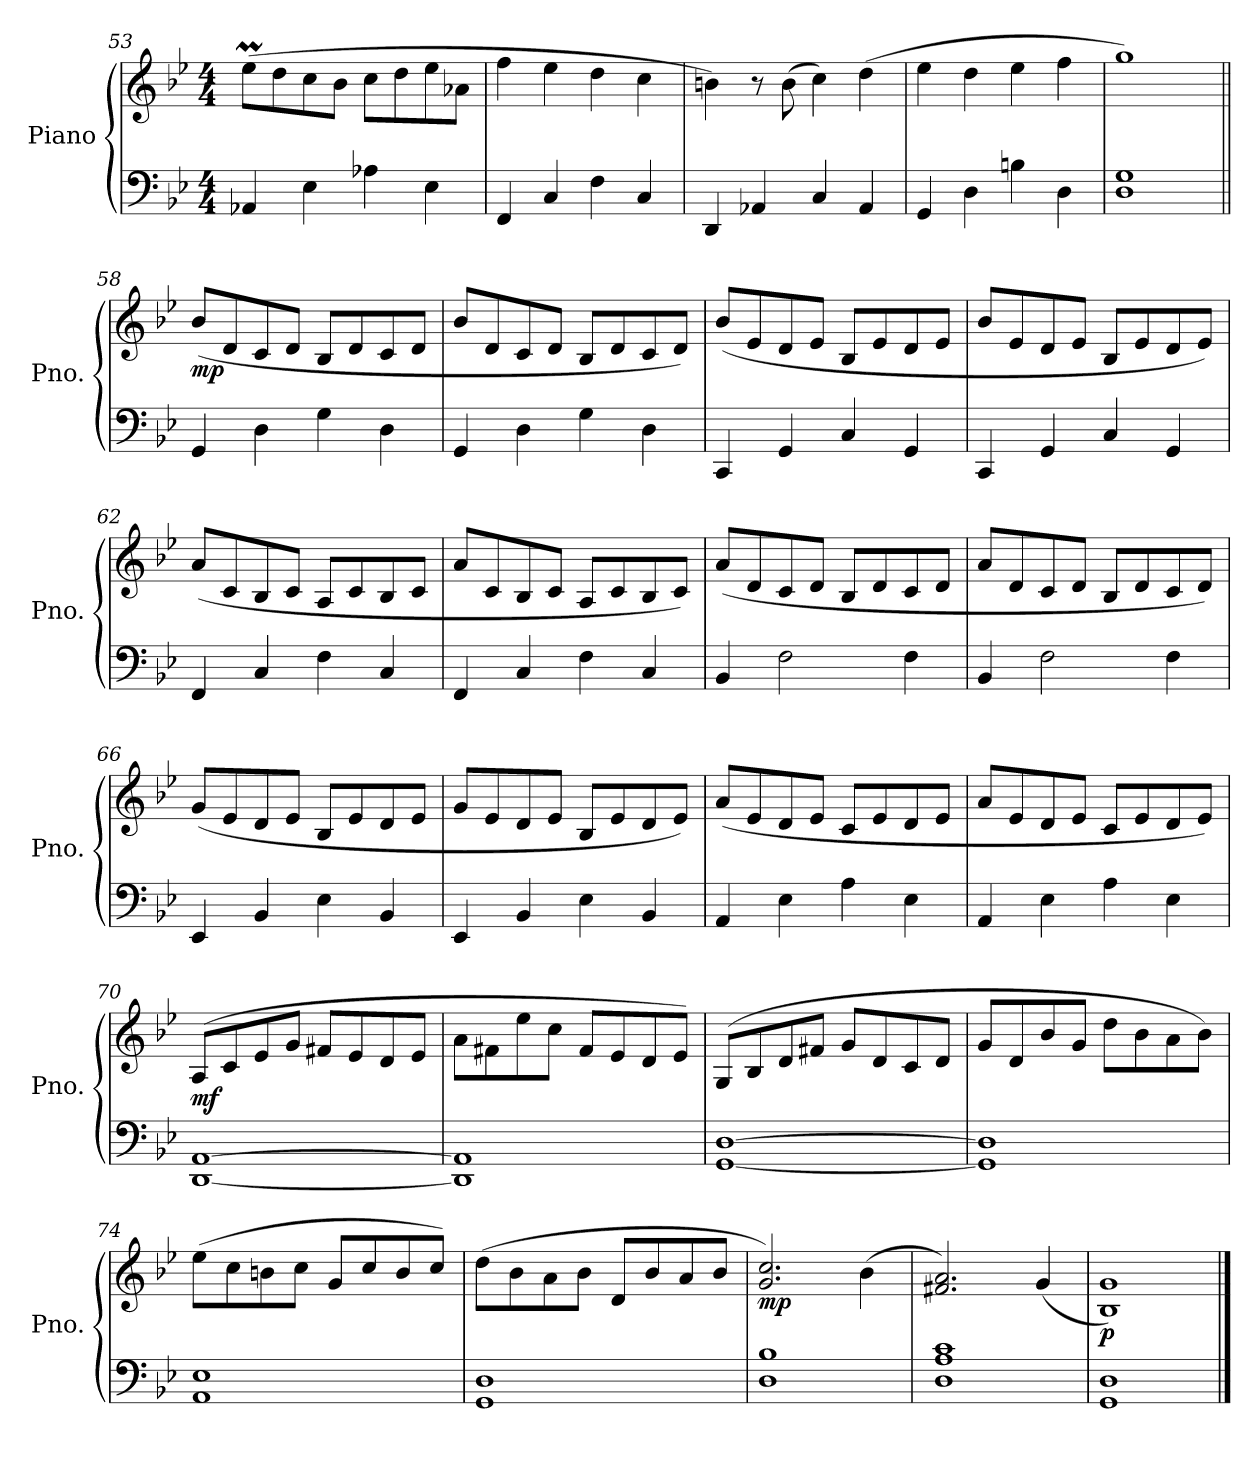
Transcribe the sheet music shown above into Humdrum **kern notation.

**kern	**kern	**dynam
*part1	*part1	*part1
*staff2	*staff1	*staff1/2
*I"Piano	*	*
*I'Pno.	*	*
*clefF4	*clefG2	*
*k[b-e-]	*k[b-e-]	*
*M4/4	*M4/4	*
=53	=53	=53
4AA-X/	(>8ee-M\L	.
.	8dd\	.
4E-\	8cc\	.
.	8b-\J	.
4A-X\	8cc\L	.
.	8dd\	.
4E-\	8ee-\	.
.	8a-X\J	.
=54	=54	=54
4FF/	4ff\	.
4C/	4ee-\	.
4F\	4dd\	.
4C/	4cc\	.
!!LO:PB:g=z
=55	=55	=55
4DD/	4bn\)	.
4AA-X/	8r	.
.	(>8b\	.
4C/	4cc\)	.
4AA-/	(>4dd\	.
=56	=56	=56
4GG/	4ee-\	.
4D\	4dd\	.
4Bn\	4ee-\	.
4D\	4ff\	.
=57	=57	=57
1D 1G	1gg)	.
=58||	=58||	=58||
!	!	!LO:DY:b
4GG/	(>8b-/L	mp
.	8d/	.
4D\	8c/	.
.	8d/J	.
4G\	8B-/L	.
.	8d/	.
4D\	8c/	.
.	8d/J	.
=59	=59	=59
4GG/	8b-/L	.
.	8d/	.
4D\	8c/	.
.	8d/J	.
4G\	8B-/L	.
.	8d/	.
4D\	8c/	.
.	8d/J)	.
=60	=60	=60
4CC/	(>8b-/L	.
.	8e-/	.
4GG/	8d/	.
.	8e-/J	.
4C/	8B-/L	.
.	8e-/	.
4GG/	8d/	.
.	8e-/J	.
!!LO:LB:g=z
=61	=61	=61
4CC/	8b-/L	.
.	8e-/	.
4GG/	8d/	.
.	8e-/J	.
4C/	8B-/L	.
.	8e-/	.
4GG/	8d/	.
.	8e-/J)	.
=62	=62	=62
4FF/	(>8a/L	.
.	8c/	.
4C/	8B-/	.
.	8c/J	.
4F\	8A/L	.
.	8c/	.
4C/	8B-/	.
.	8c/J	.
=63	=63	=63
4FF/	8a/L	.
.	8c/	.
4C/	8B-/	.
.	8c/J	.
4F\	8A/L	.
.	8c/	.
4C/	8B-/	.
.	8c/J)	.
=64	=64	=64
4BB-/	(>8a/L	.
.	8d/	.
2F\	8c/	.
.	8d/J	.
.	8B-/L	.
.	8d/	.
4F\	8c/	.
.	8d/J	.
!!LO:LB:g=z
=65	=65	=65
4BB-/	8a/L	.
.	8d/	.
2F\	8c/	.
.	8d/J	.
.	8B-/L	.
.	8d/	.
4F\	8c/	.
.	8d/J)	.
=66	=66	=66
4EE-/	(>8g/L	.
.	8e-/	.
4BB-/	8d/	.
.	8e-/J	.
4E-\	8B-/L	.
.	8e-/	.
4BB-/	8d/	.
.	8e-/J	.
=67	=67	=67
4EE-/	8g/L	.
.	8e-/	.
4BB-/	8d/	.
.	8e-/J	.
4E-\	8B-/L	.
.	8e-/	.
4BB-/	8d/	.
.	8e-/J)	.
=68	=68	=68
4AA/	(>8a/L	.
.	8e-/	.
4E-\	8d/	.
.	8e-/J	.
4A\	8c/L	.
.	8e-/	.
4E-\	8d/	.
.	8e-/J	.
=69	=69	=69
4AA/	8a/L	.
.	8e-/	.
4E-\	8d/	.
.	8e-/J	.
4A\	8c/L	.
.	8e-/	.
4E-\	8d/	.
.	8e-/J)	.
!!LO:LB:g=z
=70	=70	=70
!	!	!LO:DY:b
[1DD [1AA	(>8A/L	mf
.	8c/	.
.	8e-/	.
.	8g/J	.
.	8f#X/L	.
.	8e-/	.
.	8d/	.
.	8e-/J	.
=71	=71	=71
1DD] 1AA]	8a\L	.
.	8f#X\	.
.	8ee-\	.
.	8cc\J	.
.	8f#/L	.
.	8e-/	.
.	8d/	.
.	8e-/J)	.
=72	=72	=72
[1GG [1D	(>8G/L	.
.	8B-/	.
.	8d/	.
.	8f#X/J	.
.	8g/L	.
.	8d/	.
.	8c/	.
.	8d/J	.
=73	=73	=73
1GG] 1D]	8g/L	.
.	8d/	.
.	8b-/	.
.	8g/J	.
.	8dd\L	.
.	8b-\	.
.	8a\	.
.	8b-\J)	.
=74	=74	=74
1AA 1E-	(>8ee-\L	.
.	8cc\	.
.	8bn\	.
.	8cc\J	.
.	8g/L	.
.	8cc/	.
.	8b/	.
.	8cc/J)	.
!!LO:LB:g=z
=75	=75	=75
1GG 1D	(>8dd\L	.
.	8b-\	.
.	8a\	.
.	8b-\J	.
.	8d/L	.
.	8b-/	.
.	8a/	.
.	8b-/J	.
=76	=76	=76
!	!	!LO:DY:b
1D 1B-	2.g/ 2.cc/)	mp
.	(>4b-\	.
=77	=77	=77
1D 1A 1c	2.f#X/ 2.a/)	.
.	(<4g/	.
=78	=78	=78
!	!	!LO:DY:b
1GG 1D	1B- 1g)	p
==	==	==
*-	*-	*-
